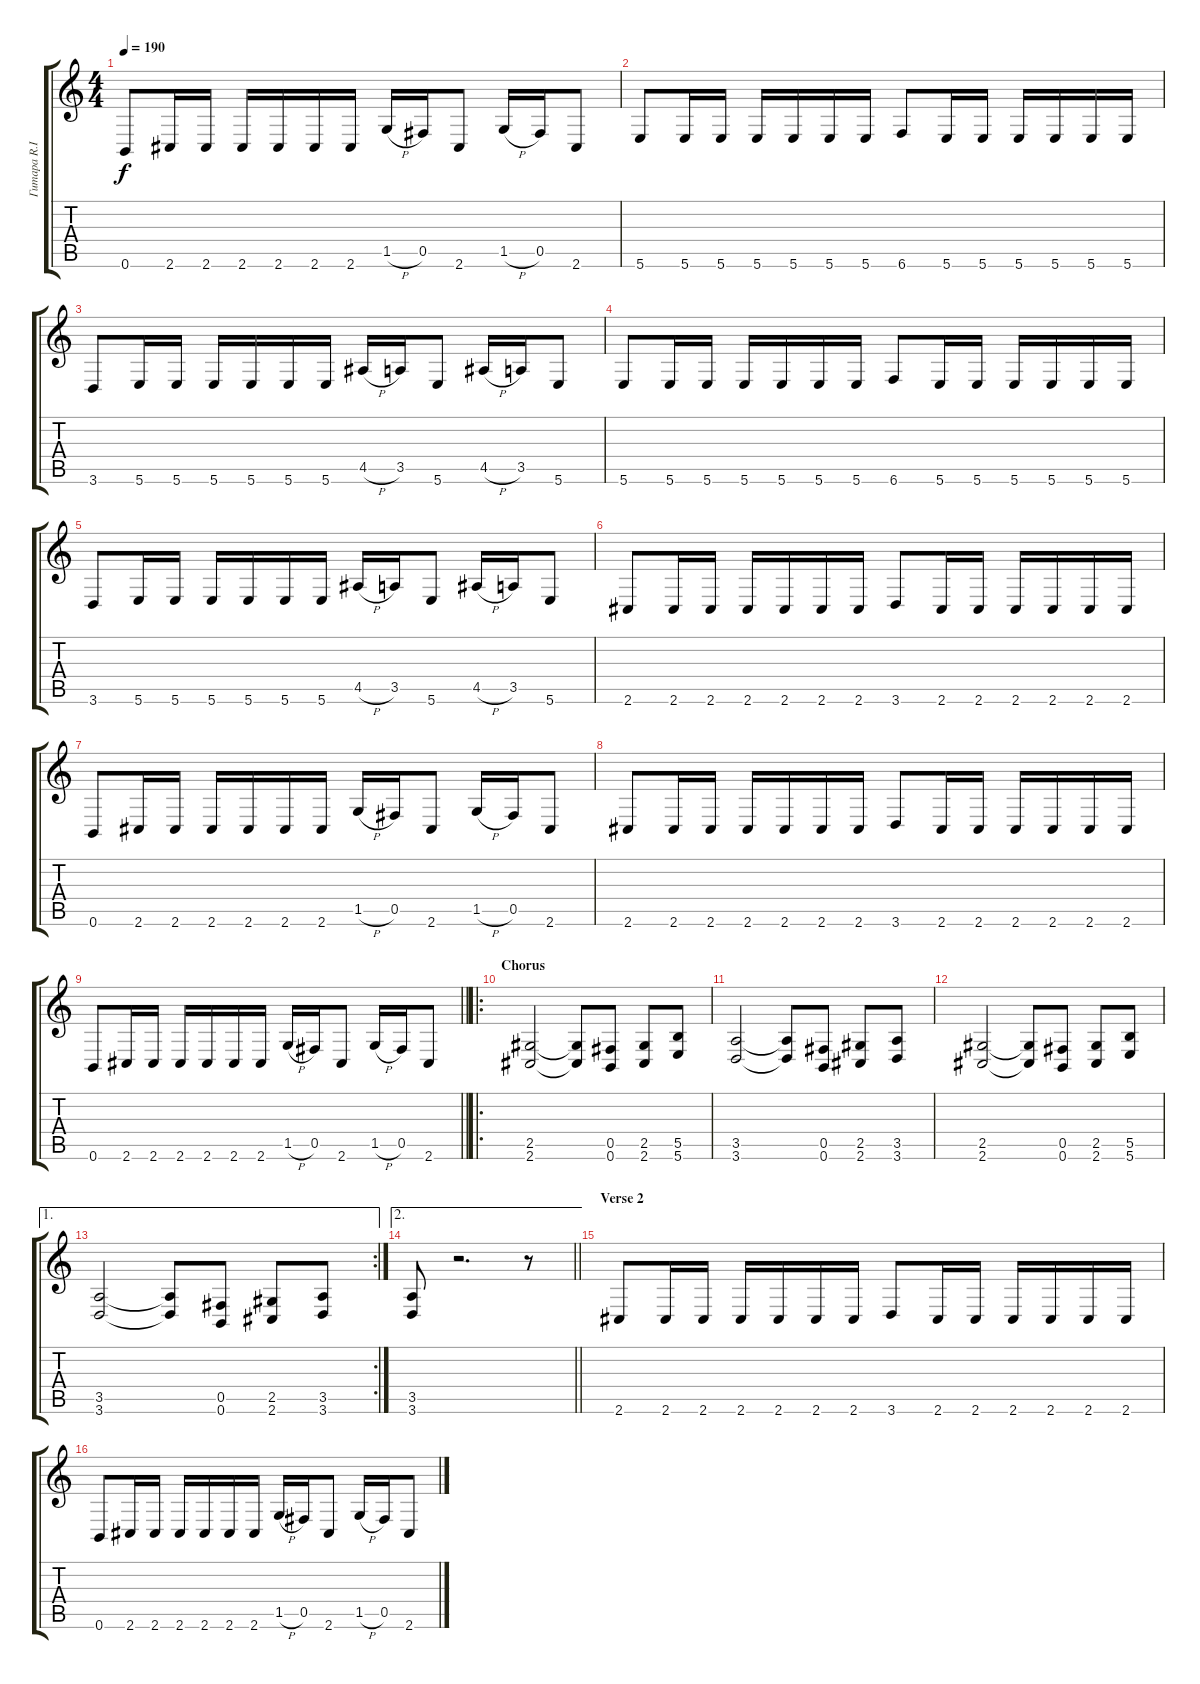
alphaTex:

\track ("Гитара R.I.P. Hanneman" "Гитара R.I") {instrument overdrivenguitar}
\staff {score tabs}
\tuning (Db4 Ab3 E3 B2 Gb2 B1) {hide}
\ts (4 4)
\tempo 190
\clef g2
\ks c
0.6.8{dy f} 2.6.16 2.6.16 2.6.16 2.6.16 2.6.16 2.6.16 1.5{h}.16 0.5.16 2.6.8 1.5{h}.16 0.5.16 2.6.8 |
5.6.8 5.6.16 5.6.16 5.6.16 5.6.16 5.6.16 5.6.16 6.6.8 5.6.16 5.6.16 5.6.16 5.6.16 5.6.16 5.6.16 |
3.6.8 5.6.16 5.6.16 5.6.16 5.6.16 5.6.16 5.6.16 4.5{h}.16 3.5.16 5.6.8 4.5{h}.16 3.5.16 5.6.8 |
5.6.8 5.6.16 5.6.16 5.6.16 5.6.16 5.6.16 5.6.16 6.6.8 5.6.16 5.6.16 5.6.16 5.6.16 5.6.16 5.6.16 |
3.6.8 5.6.16 5.6.16 5.6.16 5.6.16 5.6.16 5.6.16 4.5{h}.16 3.5.16 5.6.8 4.5{h}.16 3.5.16 5.6.8 |
2.6.8 2.6.16 2.6.16 2.6.16 2.6.16 2.6.16 2.6.16 3.6.8 2.6.16 2.6.16 2.6.16 2.6.16 2.6.16 2.6.16 |
0.6.8 2.6.16 2.6.16 2.6.16 2.6.16 2.6.16 2.6.16 1.5{h}.16 0.5.16 2.6.8 1.5{h}.16 0.5.16 2.6.8 |
2.6.8 2.6.16 2.6.16 2.6.16 2.6.16 2.6.16 2.6.16 3.6.8 2.6.16 2.6.16 2.6.16 2.6.16 2.6.16 2.6.16 |
\barLineRight lightlight
0.6.8 2.6.16 2.6.16 2.6.16 2.6.16 2.6.16 2.6.16 1.5{h}.16 0.5.16 2.6.8 1.5{h}.16 0.5.16 2.6.8 |
\ro
\section ("" "Chorus")
(2.5 2.6).2 (2.5{t} 2.6{t}).8 (0.5 0.6).8 (2.5 2.6).8 (5.5 5.6).8 |
(3.5 3.6).2 (3.5{t} 3.6{t}).8 (0.5 0.6).8 (2.5 2.6).8 (3.5 3.6).8 |
(2.5 2.6).2 (2.5{t} 2.6{t}).8 (0.5 0.6).8 (2.5 2.6).8 (5.5 5.6).8 |
\ae 1
\rc 2
(3.5 3.6).2 (3.5{t} 3.6{t}).8 (0.5 0.6).8 (2.5 2.6).8 (3.5 3.6).8 |
\ae 2
\barLineRight lightlight
(3.5 3.6).8 r.2{d} r.8 |
\section ("" "Verse 2")
2.6.8 2.6.16 2.6.16 2.6.16 2.6.16 2.6.16 2.6.16 3.6.8 2.6.16 2.6.16 2.6.16 2.6.16 2.6.16 2.6.16 |
0.6.8 2.6.16 2.6.16 2.6.16 2.6.16 2.6.16 2.6.16 1.5{h}.16 0.5.16 2.6.8 1.5{h}.16 0.5.16 2.6.8
